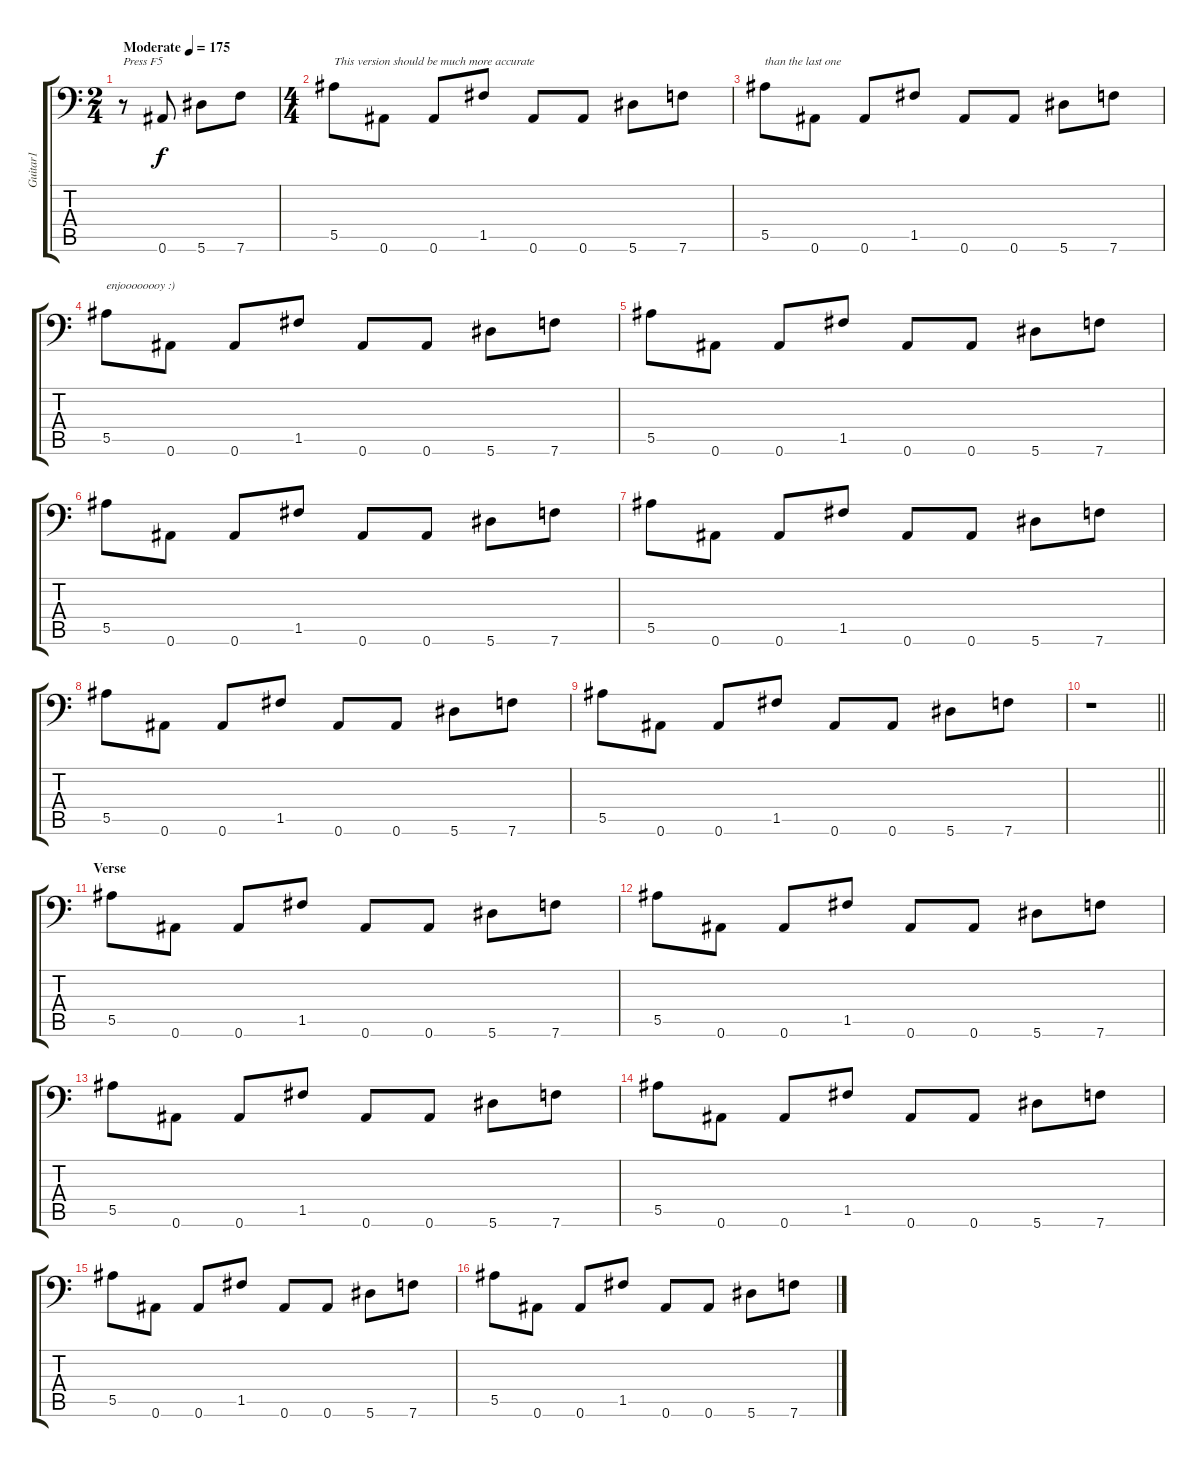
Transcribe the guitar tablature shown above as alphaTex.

\track ("Guitar1" "Guitar1") {instrument distortionguitar}
\staff {score tabs}
\tuning (C4 G3 Eb3 Bb2 F2 Bb1) {hide}
\ts (2 4)
\tempo (175 "Moderate")
\clef f4
\ks c
r.8{txt "Press F5" dy f instrument distortionguitar} 0.6.8 5.6.8 7.6.8 |
\ts (4 4)
5.5.8{txt "This version should be much more accurate"} 0.6.8 0.6.8 1.5.8 0.6.8 0.6.8 5.6.8 7.6.8 |
5.5.8{txt "than the last one"} 0.6.8 0.6.8 1.5.8 0.6.8 0.6.8 5.6.8 7.6.8 |
5.5.8{txt "enjoooooooy :)"} 0.6.8 0.6.8 1.5.8 0.6.8 0.6.8 5.6.8 7.6.8 |
5.5.8 0.6.8 0.6.8 1.5.8 0.6.8 0.6.8 5.6.8 7.6.8 |
5.5.8 0.6.8 0.6.8 1.5.8 0.6.8 0.6.8 5.6.8 7.6.8 |
5.5.8 0.6.8 0.6.8 1.5.8 0.6.8 0.6.8 5.6.8 7.6.8 |
5.5.8 0.6.8 0.6.8 1.5.8 0.6.8 0.6.8 5.6.8 7.6.8 |
5.5.8 0.6.8 0.6.8 1.5.8 0.6.8 0.6.8 5.6.8 7.6.8 |
\barLineRight lightlight
r.1 |
\section ("" "Verse")
5.5.8 0.6.8 0.6.8 1.5.8 0.6.8 0.6.8 5.6.8 7.6.8 |
5.5.8 0.6.8 0.6.8 1.5.8 0.6.8 0.6.8 5.6.8 7.6.8 |
5.5.8 0.6.8 0.6.8 1.5.8 0.6.8 0.6.8 5.6.8 7.6.8 |
5.5.8 0.6.8 0.6.8 1.5.8 0.6.8 0.6.8 5.6.8 7.6.8 |
5.5.8 0.6.8 0.6.8 1.5.8 0.6.8 0.6.8 5.6.8 7.6.8 |
5.5.8 0.6.8 0.6.8 1.5.8 0.6.8 0.6.8 5.6.8 7.6.8
